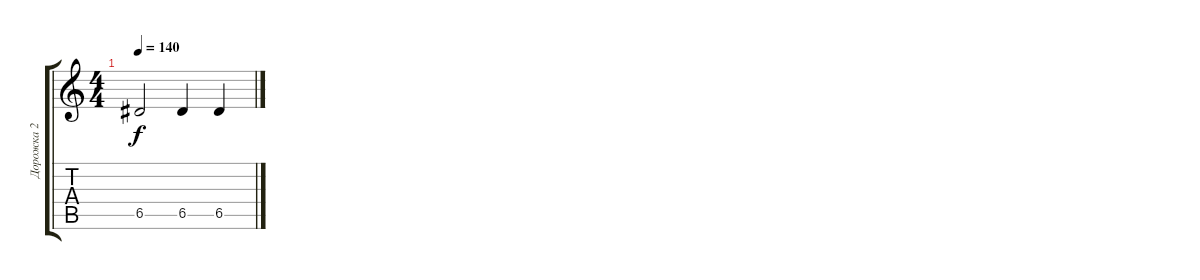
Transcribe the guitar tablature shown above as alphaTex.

\track ("Дорожка 2" "Дорожка 2") {instrument overdrivenguitar}
\staff {score tabs}
\tuning (E4 B3 G3 D3 A2 E2) {hide}
\ts (4 4)
\tempo 140
\clef g2
\ks c
6.5.2{dy f} 6.5.4 6.5.4
